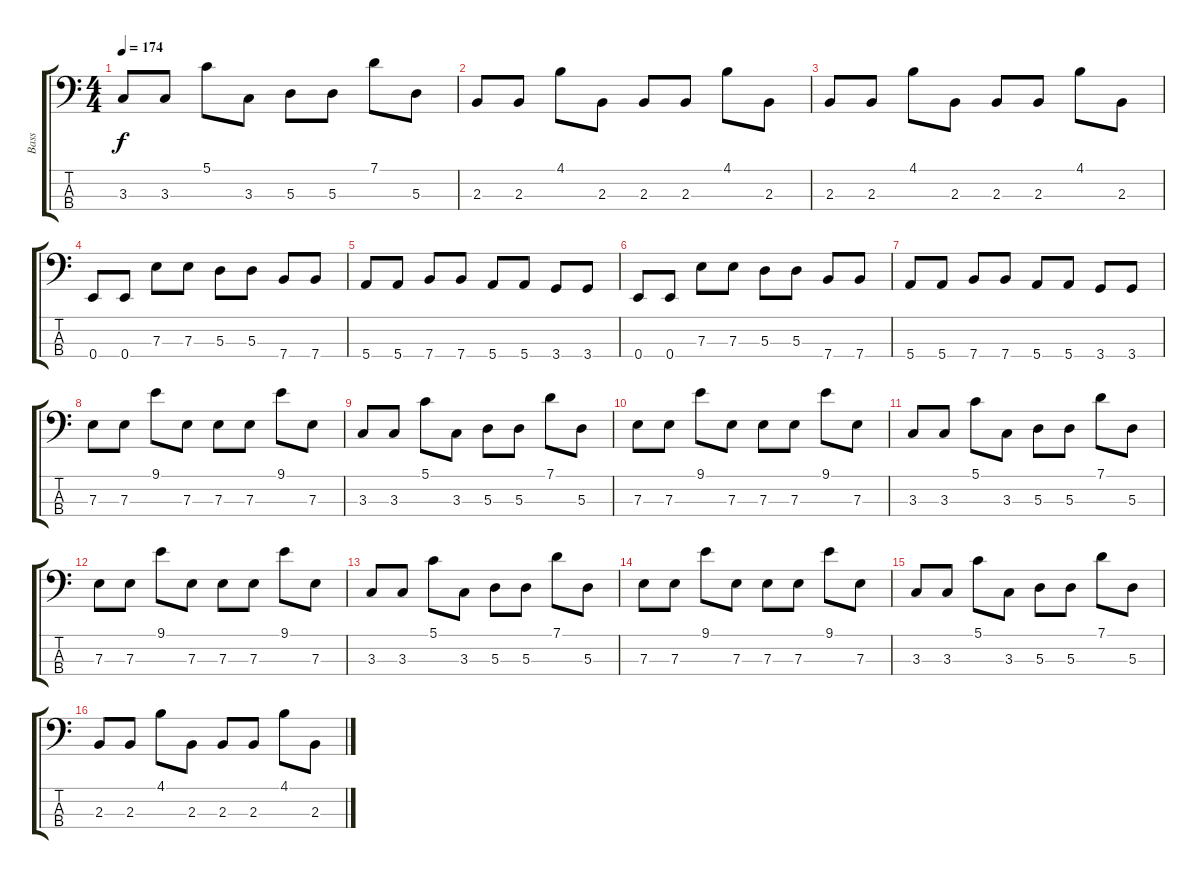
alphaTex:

\track ("Bass" "Bass") {instrument electricbassfinger}
\staff {score tabs}
\tuning (G2 D2 A1 E1) {hide}
\ts (4 4)
\tempo 174
\clef f4
\ks c
3.3.8{dy f} 3.3.8 5.1.8 3.3.8 5.3.8 5.3.8 7.1.8 5.3.8 |
2.3.8 2.3.8 4.1.8 2.3.8 2.3.8 2.3.8 4.1.8 2.3.8 |
2.3.8 2.3.8 4.1.8 2.3.8 2.3.8 2.3.8 4.1.8 2.3.8 |
0.4.8 0.4.8 7.3.8 7.3.8 5.3.8 5.3.8 7.4.8 7.4.8 |
5.4.8 5.4.8 7.4.8 7.4.8 5.4.8 5.4.8 3.4.8 3.4.8 |
0.4.8 0.4.8 7.3.8 7.3.8 5.3.8 5.3.8 7.4.8 7.4.8 |
5.4.8 5.4.8 7.4.8 7.4.8 5.4.8 5.4.8 3.4.8 3.4.8 |
7.3.8 7.3.8 9.1.8 7.3.8 7.3.8 7.3.8 9.1.8 7.3.8 |
3.3.8 3.3.8 5.1.8 3.3.8 5.3.8 5.3.8 7.1.8 5.3.8 |
7.3.8 7.3.8 9.1.8 7.3.8 7.3.8 7.3.8 9.1.8 7.3.8 |
3.3.8 3.3.8 5.1.8 3.3.8 5.3.8 5.3.8 7.1.8 5.3.8 |
7.3.8 7.3.8 9.1.8 7.3.8 7.3.8 7.3.8 9.1.8 7.3.8 |
3.3.8 3.3.8 5.1.8 3.3.8 5.3.8 5.3.8 7.1.8 5.3.8 |
7.3.8 7.3.8 9.1.8 7.3.8 7.3.8 7.3.8 9.1.8 7.3.8 |
3.3.8 3.3.8 5.1.8 3.3.8 5.3.8 5.3.8 7.1.8 5.3.8 |
2.3.8 2.3.8 4.1.8 2.3.8 2.3.8 2.3.8 4.1.8 2.3.8
